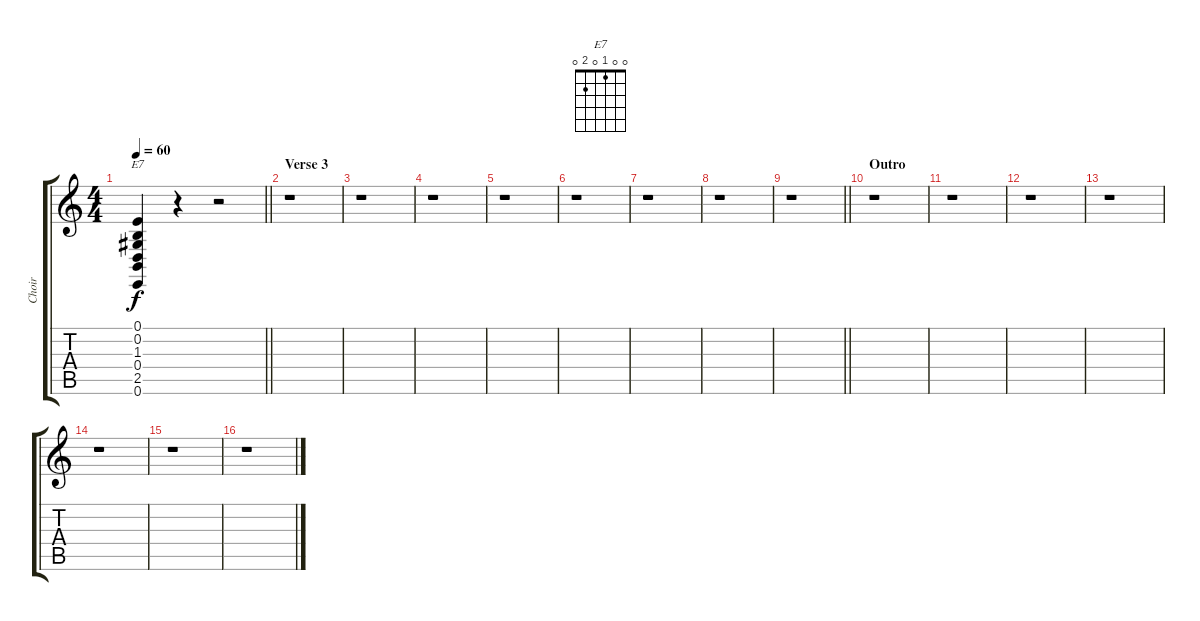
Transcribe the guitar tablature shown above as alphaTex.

\track ("Choir" "Choir") {instrument choiraahs}
\staff {score tabs}
\tuning (E4 B3 G3 D3 A2 E2) {hide}
\chord ("E7" 0 0 1 0 2 0)
\ts (4 4)
\tempo 60
\clef g2
\barLineRight lightlight
\ks c
(0.1 0.2 1.3 0.4 2.5 0.6).4{ch "E7" dy f} r.4 r.2 |
\section ("" "Verse 3")
r.1 |
r.1 |
r.1 |
r.1 |
r.1 |
r.1 |
r.1 |
\barLineRight lightlight
r.1 |
\section ("" "Outro")
r.1 |
r.1 |
r.1 |
r.1 |
r.1 |
r.1 |
r.1
